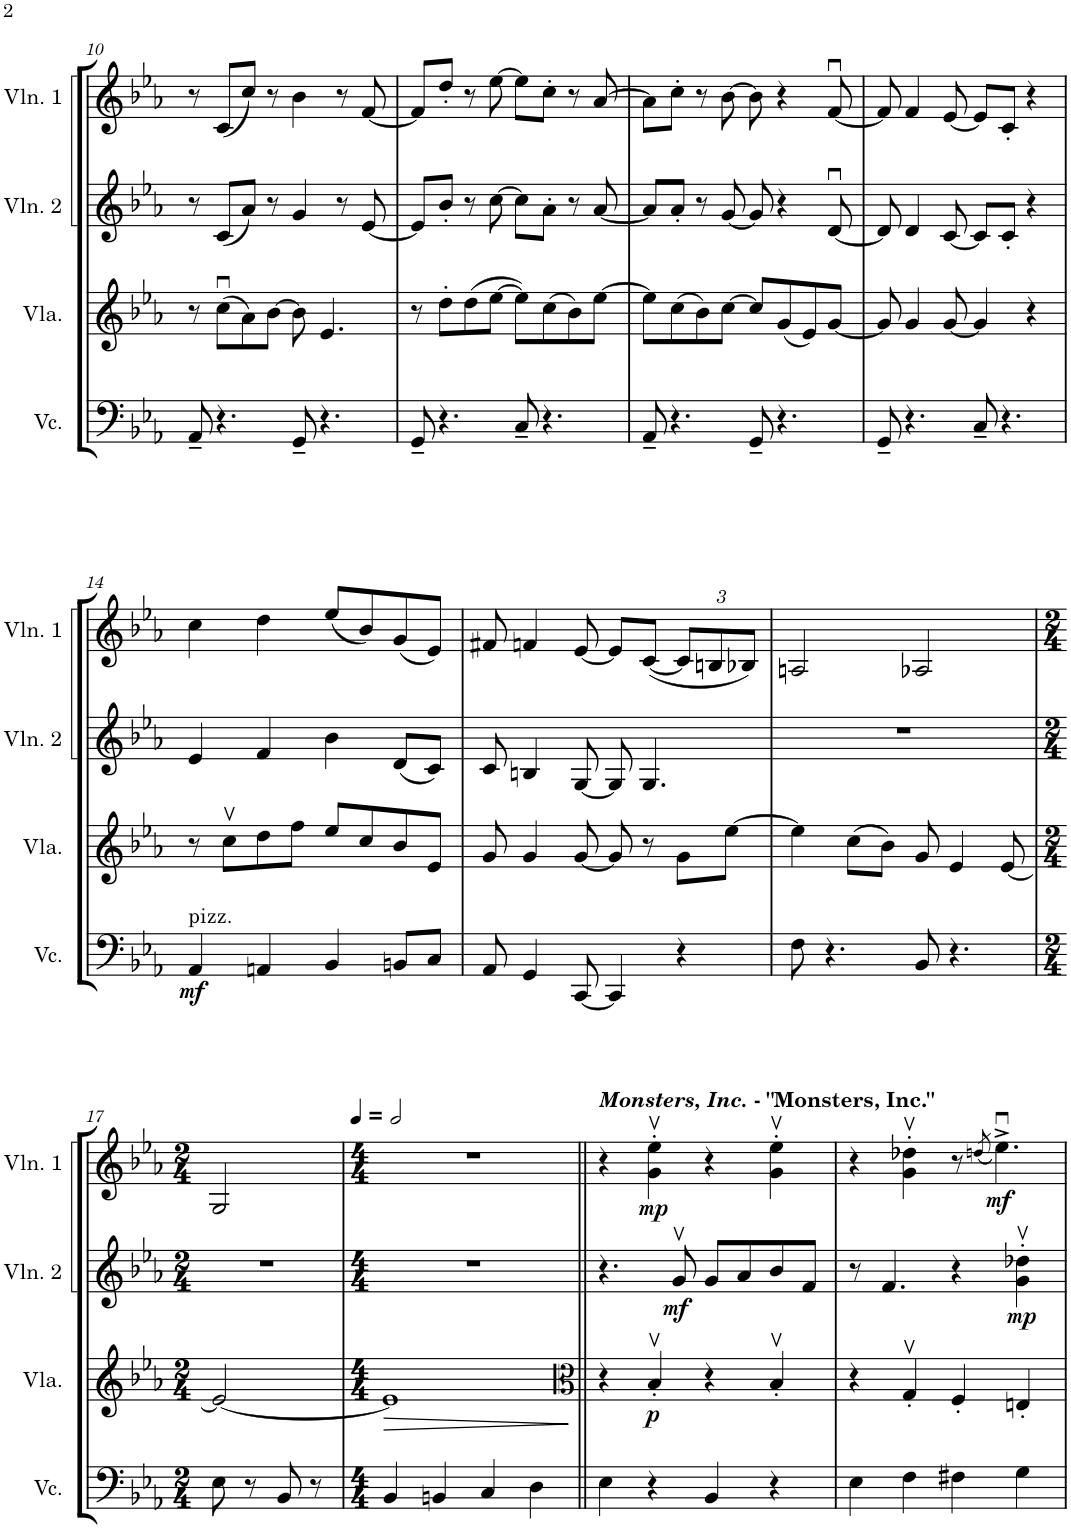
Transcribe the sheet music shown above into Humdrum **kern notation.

**kern	**dynam	**kern	**dynam	**kern	**dynam	**kern	**dynam
*part4	*part4	*part3	*part3	*part2	*part2	*part1	*part1
*staff4	*staff4	*staff3	*staff3	*staff2	*staff2	*staff1	*staff1
*I"Violoncello	*	*I"Viola	*	*I"Violin 2	*	*I"Violin 1	*
*I'Vc.	*	*I'Vla.	*	*I'Vln. 2	*	*I'Vln. 1	*
!!LO:PB:g=z
*clefF4	*	*clefG2	*	*clefG2	*	*clefG2	*
*k[b-e-a-]	*	*k[b-e-a-]	*	*k[b-e-a-]	*	*k[b-e-a-]	*
*M4/4	*	*M4/4	*	*M4/4	*	*M4/4	*
=10	=10	=10	=10	=10	=10	=10	=10
8AA-~/	.	8r	.	8r	.	8r	.
4.r	.	(8ccu\L	.	(8c/L	.	(8c/L	.
.	.	8a-\)	.	8a-/J)	.	8cc/J)	.
.	.	[8b-\J	.	8r	.	8r	.
8GG~/	.	8b-\]	.	4g/	.	4b-\	.
4.r	.	4.e-/	.	.	.	.	.
.	.	.	.	8r	.	8r	.
.	.	.	.	[8e-/	.	[8f/	.
=11	=11	=11	=11	=11	=11	=11	=11
8GG~/	.	8r	.	8e-/L]	.	8f/L]	.
4.r	.	8dd'\L	.	8b-'/J	.	8dd'/J	.
.	.	(8dd\	.	8r	.	8r	.
.	.	[8ee-\J	.	[8cc\	.	[8ee-\	.
8C~/	.	8ee-\L])	.	8cc\L]	.	8ee-\L]	.
4.r	.	(8cc\	.	8a-'\J	.	8cc'\J	.
.	.	8b-\)	.	8r	.	8r	.
.	.	[8ee-\J	.	[8a-/	.	[8a-/	.
=12	=12	=12	=12	=12	=12	=12	=12
8AA-~/	.	8ee-\L]	.	8a-/L]	.	8a-\L]	.
4.r	.	(8cc\	.	8a-'/J	.	8cc'\J	.
.	.	8b-\)	.	8r	.	8r	.
.	.	[8cc\J	.	[8g/	.	[8b-\	.
8GG~/	.	8cc/L]	.	8g/]	.	8b-\]	.
4.r	.	(8g/	.	4r	.	4r	.
.	.	8e-/)	.	.	.	.	.
.	.	[8g/J	.	[8du/	.	[8fu/	.
=13	=13	=13	=13	=13	=13	=13	=13
8GG~/	.	8g/]	.	8d/]	.	8f/]	.
4.r	.	4g/	.	4d/	.	4f/	.
.	.	[8g/	.	[8c/	.	[8e-/	.
8C~/	.	4g/]	.	8c/L]	.	8e-/L]	.
4.r	.	.	.	8c'/J	.	8c'/J	.
.	.	4r	.	4r	.	4r	.
!!LO:LB:g=z
=14	=14	=14	=14	=14	=14	=14	=14
!LO:TX:a:t=pizz.	!	!	!	!	!	!	!
!	!LO:DY:b	!	!	!	!	!	!
4AA-/	mf	8r	.	4e-/	.	4cc\	.
.	.	8ccv\L	.	.	.	.	.
4AAn/	.	8dd\	.	4f/	.	4dd\	.
.	.	8ff\J	.	.	.	.	.
4BB-/	.	8ee-/L	.	4b-\	.	(8ee-/L	.
.	.	8cc/	.	.	.	8b-/)	.
8BBn/L	.	8b-/	.	(8d/L	.	(8g/	.
8C/J	.	8e-/J	.	8c/J)	.	8e-/J)	.
=15	=15	=15	=15	=15	=15	=15	=15
8AA-/	.	8g/	.	8c/	.	8f#X/	.
4GG/	.	4g/	.	4Bn/	.	4fn/	.
[8CC/	.	[8g/	.	[8G/	.	[8e-/	.
4CC/]	.	8g/]	.	8G/]	.	8e-/L]	.
.	.	8r	.	4.G/	.	([8c/J	.
*	*	*	*	*	*	*Xbrackettup	*
4r	.	8g\L	.	.	.	12c/L]	.
.	.	.	.	.	.	12Bn/	.
.	.	[8ee-\J	.	.	.	.	.
.	.	.	.	.	.	12B-X/J)	.
=16	=16	=16	=16	=16	=16	=16	=16
8F\	.	4ee-\]	.	1r	.	2An/	.
4.r	.	.	.	.	.	.	.
.	.	(8cc\L	.	.	.	.	.
.	.	8b-\J)	.	.	.	.	.
8BB-/	.	8g/	.	.	.	2A-X/	.
4.r	.	4e-/	.	.	.	.	.
.	.	[8e-/	.	.	.	.	.
!!LO:LB:g=z
=17	=17	=17	=17	=17	=17	=17	=17
*M2/4	*	*M2/4	*	*M2/4	*	*M2/4	*
8E-\	.	2e-/_	.	2r	.	2G/	.
8r	.	.	.	.	.	.	.
8BB-/	.	.	.	.	.	.	.
8r	.	.	.	.	.	.	.
=18	=18	=18	=18	=18	=18	=18	=18
*M4/4	*	*M4/4	*	*M4/4	*	*M4/4	*
!	!	!	!LO:HP:b	!	!	!	!
4BB-/	.	1e-]	>	1r	.	1r	.
4BBn/	.	.	.	.	.	.	.
4C/	.	.	.	.	.	.	.
4D\	.	.	.	.	.	.	.
.	.	.	]	.	.	.	.
=19||	=19||	=19||	=19||	=19||	=19||	=19||	=19||
*	*	*clefC3	*	*	*	*	*
!	!	!	!	!	!	!LO:TX:a:Bi:t=Monsters, Inc.	!
!	!	!	!	!	!	!LO:TX:a:t=- "Monsters, Inc."	!
4E-\	.	4r	.	4.r	.	4r	.
!	!	!	!LO:DY:b	!	!	!	!LO:DY:b
4r	.	4B-v'/	p	.	.	4g\v' 4ee-\v'	mp
!	!	!	!	!	!LO:DY:b	!	!
.	.	.	.	8gv/	mf	.	.
4BB-/	.	4r	.	8g/L	.	4r	.
.	.	.	.	8a-/	.	.	.
4r	.	4B-v'/	.	8b-/	.	4g\v' 4ee-\v'	.
.	.	.	.	8f/J	.	.	.
=20	=20	=20	=20	=20	=20	=20	=20
4E-\	.	4r	.	8r	.	4r	.
.	.	.	.	4.f/	.	.	.
4F\	.	4Gv'/	.	.	.	4g\v' 4dd-X\v'	.
4F#X\	.	4F'/	.	4r	.	8r	.
.	.	.	.	.	.	(8qddn/	.
!	!	!	!	!	!	!	!LO:DY:b
.	.	.	.	.	.	4.ee-u^\)	mf
!	!	!	!	!	!LO:DY:b	!	!
4G\	.	4En'/	.	4g\v' 4dd-X\v'	mp	.	.
=	=	=	=	=	=	=	=
*-	*-	*-	*-	*-	*-	*-	*-
